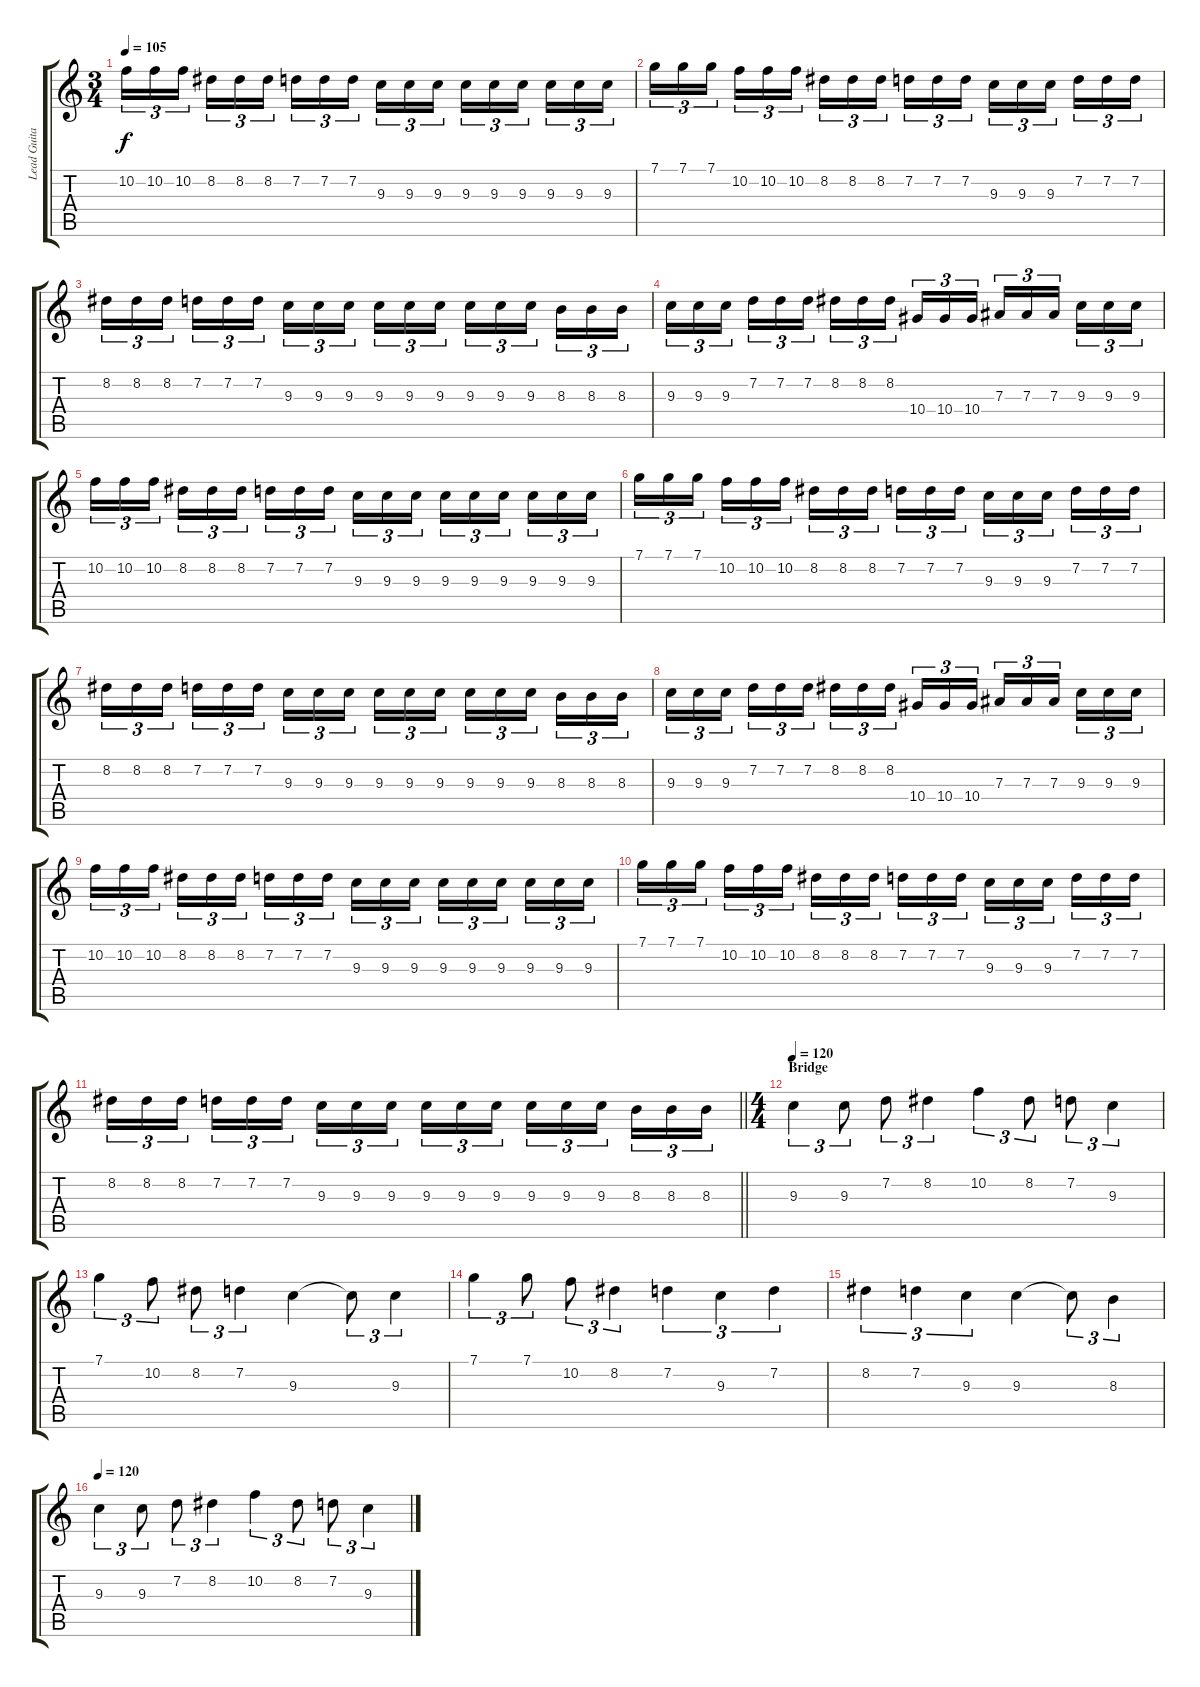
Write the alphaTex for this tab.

\track ("Lead Guitar" "Lead Guita") {instrument overdrivenguitar}
\staff {score tabs}
\tuning (C4 G3 Eb3 Bb2 F2 C2) {hide}
\ts (3 4)
\tempo 105
\clef g2
\ks c
10.2.16{tu (3 2) dy f} 10.2.16{tu (3 2)} 10.2.16{tu (3 2)} 8.2.16{tu (3 2)} 8.2.16{tu (3 2)} 8.2.16{tu (3 2)} 7.2.16{tu (3 2)} 7.2.16{tu (3 2)} 7.2.16{tu (3 2)} 9.3.16{tu (3 2)} 9.3.16{tu (3 2)} 9.3.16{tu (3 2)} 9.3.16{tu (3 2)} 9.3.16{tu (3 2)} 9.3.16{tu (3 2)} 9.3.16{tu (3 2)} 9.3.16{tu (3 2)} 9.3.16{tu (3 2)} |
7.1.16{tu (3 2)} 7.1.16{tu (3 2)} 7.1.16{tu (3 2)} 10.2.16{tu (3 2)} 10.2.16{tu (3 2)} 10.2.16{tu (3 2)} 8.2.16{tu (3 2)} 8.2.16{tu (3 2)} 8.2.16{tu (3 2)} 7.2.16{tu (3 2)} 7.2.16{tu (3 2)} 7.2.16{tu (3 2)} 9.3.16{tu (3 2)} 9.3.16{tu (3 2)} 9.3.16{tu (3 2)} 7.2.16{tu (3 2)} 7.2.16{tu (3 2)} 7.2.16{tu (3 2)} |
8.2.16{tu (3 2)} 8.2.16{tu (3 2)} 8.2.16{tu (3 2)} 7.2.16{tu (3 2)} 7.2.16{tu (3 2)} 7.2.16{tu (3 2)} 9.3.16{tu (3 2)} 9.3.16{tu (3 2)} 9.3.16{tu (3 2)} 9.3.16{tu (3 2)} 9.3.16{tu (3 2)} 9.3.16{tu (3 2)} 9.3.16{tu (3 2)} 9.3.16{tu (3 2)} 9.3.16{tu (3 2)} 8.3.16{tu (3 2)} 8.3.16{tu (3 2)} 8.3.16{tu (3 2)} |
9.3.16{tu (3 2)} 9.3.16{tu (3 2)} 9.3.16{tu (3 2)} 7.2.16{tu (3 2)} 7.2.16{tu (3 2)} 7.2.16{tu (3 2)} 8.2.16{tu (3 2)} 8.2.16{tu (3 2)} 8.2.16{tu (3 2)} 10.4.16{tu (3 2)} 10.4.16{tu (3 2)} 10.4.16{tu (3 2)} 7.3.16{tu (3 2)} 7.3.16{tu (3 2)} 7.3.16{tu (3 2)} 9.3.16{tu (3 2)} 9.3.16{tu (3 2)} 9.3.16{tu (3 2)} |
10.2.16{tu (3 2)} 10.2.16{tu (3 2)} 10.2.16{tu (3 2)} 8.2.16{tu (3 2)} 8.2.16{tu (3 2)} 8.2.16{tu (3 2)} 7.2.16{tu (3 2)} 7.2.16{tu (3 2)} 7.2.16{tu (3 2)} 9.3.16{tu (3 2)} 9.3.16{tu (3 2)} 9.3.16{tu (3 2)} 9.3.16{tu (3 2)} 9.3.16{tu (3 2)} 9.3.16{tu (3 2)} 9.3.16{tu (3 2)} 9.3.16{tu (3 2)} 9.3.16{tu (3 2)} |
7.1.16{tu (3 2)} 7.1.16{tu (3 2)} 7.1.16{tu (3 2)} 10.2.16{tu (3 2)} 10.2.16{tu (3 2)} 10.2.16{tu (3 2)} 8.2.16{tu (3 2)} 8.2.16{tu (3 2)} 8.2.16{tu (3 2)} 7.2.16{tu (3 2)} 7.2.16{tu (3 2)} 7.2.16{tu (3 2)} 9.3.16{tu (3 2)} 9.3.16{tu (3 2)} 9.3.16{tu (3 2)} 7.2.16{tu (3 2)} 7.2.16{tu (3 2)} 7.2.16{tu (3 2)} |
8.2.16{tu (3 2)} 8.2.16{tu (3 2)} 8.2.16{tu (3 2)} 7.2.16{tu (3 2)} 7.2.16{tu (3 2)} 7.2.16{tu (3 2)} 9.3.16{tu (3 2)} 9.3.16{tu (3 2)} 9.3.16{tu (3 2)} 9.3.16{tu (3 2)} 9.3.16{tu (3 2)} 9.3.16{tu (3 2)} 9.3.16{tu (3 2)} 9.3.16{tu (3 2)} 9.3.16{tu (3 2)} 8.3.16{tu (3 2)} 8.3.16{tu (3 2)} 8.3.16{tu (3 2)} |
9.3.16{tu (3 2)} 9.3.16{tu (3 2)} 9.3.16{tu (3 2)} 7.2.16{tu (3 2)} 7.2.16{tu (3 2)} 7.2.16{tu (3 2)} 8.2.16{tu (3 2)} 8.2.16{tu (3 2)} 8.2.16{tu (3 2)} 10.4.16{tu (3 2)} 10.4.16{tu (3 2)} 10.4.16{tu (3 2)} 7.3.16{tu (3 2)} 7.3.16{tu (3 2)} 7.3.16{tu (3 2)} 9.3.16{tu (3 2)} 9.3.16{tu (3 2)} 9.3.16{tu (3 2)} |
10.2.16{tu (3 2)} 10.2.16{tu (3 2)} 10.2.16{tu (3 2)} 8.2.16{tu (3 2)} 8.2.16{tu (3 2)} 8.2.16{tu (3 2)} 7.2.16{tu (3 2)} 7.2.16{tu (3 2)} 7.2.16{tu (3 2)} 9.3.16{tu (3 2)} 9.3.16{tu (3 2)} 9.3.16{tu (3 2)} 9.3.16{tu (3 2)} 9.3.16{tu (3 2)} 9.3.16{tu (3 2)} 9.3.16{tu (3 2)} 9.3.16{tu (3 2)} 9.3.16{tu (3 2)} |
7.1.16{tu (3 2)} 7.1.16{tu (3 2)} 7.1.16{tu (3 2)} 10.2.16{tu (3 2)} 10.2.16{tu (3 2)} 10.2.16{tu (3 2)} 8.2.16{tu (3 2)} 8.2.16{tu (3 2)} 8.2.16{tu (3 2)} 7.2.16{tu (3 2)} 7.2.16{tu (3 2)} 7.2.16{tu (3 2)} 9.3.16{tu (3 2)} 9.3.16{tu (3 2)} 9.3.16{tu (3 2)} 7.2.16{tu (3 2)} 7.2.16{tu (3 2)} 7.2.16{tu (3 2)} |
\barLineRight lightlight
8.2.16{tu (3 2)} 8.2.16{tu (3 2)} 8.2.16{tu (3 2)} 7.2.16{tu (3 2)} 7.2.16{tu (3 2)} 7.2.16{tu (3 2)} 9.3.16{tu (3 2)} 9.3.16{tu (3 2)} 9.3.16{tu (3 2)} 9.3.16{tu (3 2)} 9.3.16{tu (3 2)} 9.3.16{tu (3 2)} 9.3.16{tu (3 2)} 9.3.16{tu (3 2)} 9.3.16{tu (3 2)} 8.3.16{tu (3 2)} 8.3.16{tu (3 2)} 8.3.16{tu (3 2)} |
\ts (4 4)
\section ("" "Bridge")
\tempo 120
9.3.4{tu (3 2)} 9.3.8{tu (3 2)} 7.2.8{tu (3 2)} 8.2.4{tu (3 2)} 10.2.4{tu (3 2)} 8.2.8{tu (3 2)} 7.2.8{tu (3 2)} 9.3.4{tu (3 2)} |
7.1.4{tu (3 2)} 10.2.8{tu (3 2)} 8.2.8{tu (3 2)} 7.2.4{tu (3 2)} 9.3.4 9.3{t}.8{tu (3 2)} 9.3.4{tu (3 2)} |
7.1.4{tu (3 2)} 7.1.8{tu (3 2)} 10.2.8{tu (3 2)} 8.2.4{tu (3 2)} 7.2.4{tu (3 2)} 9.3.4{tu (3 2)} 7.2.4{tu (3 2)} |
8.2.4{tu (3 2)} 7.2.4{tu (3 2)} 9.3.4{tu (3 2)} 9.3.4 9.3{t}.8{tu (3 2)} 8.3.4{tu (3 2)} |
\tempo 120
9.3.4{tu (3 2)} 9.3.8{tu (3 2)} 7.2.8{tu (3 2)} 8.2.4{tu (3 2)} 10.2.4{tu (3 2)} 8.2.8{tu (3 2)} 7.2.8{tu (3 2)} 9.3.4{tu (3 2)}
